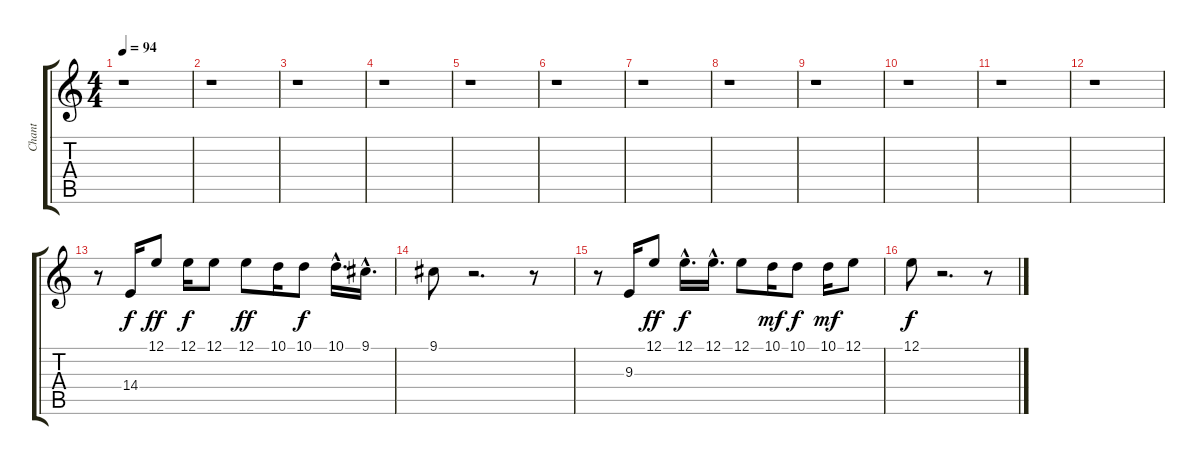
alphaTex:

\track ("Chant" "Chant") {instrument tangoaccordion}
\staff {score tabs}
\tuning (E4 B3 G3 D3 A2 E2) {hide}
\ts (4 4)
\tempo 94
\clef g2
\ks c
r.1{dy f instrument tangoaccordion} |
r.1 |
r.1 |
r.1 |
r.1 |
r.1 |
r.1 |
r.1 |
r.1 |
r.1 |
r.1 |
r.1 |
r.8 14.4.16 12.1.8{dy ff} 12.1.16{dy f} 12.1.8 12.1.8{dy ff} 10.1.16 10.1.8{dy f} 10.1{hac}.16{d} 9.1{hac}.16{d} |
9.1.8 r.2{d} r.8 |
r.8 9.3.16 12.1.8{dy ff} 12.1{hac}.16{d dy f} 12.1{hac}.16{d} 12.1.8 10.1.16{dy mf} 10.1.8{dy f} 10.1.16{dy mf} 12.1.8 |
12.1.8{dy f} r.2{d} r.8
